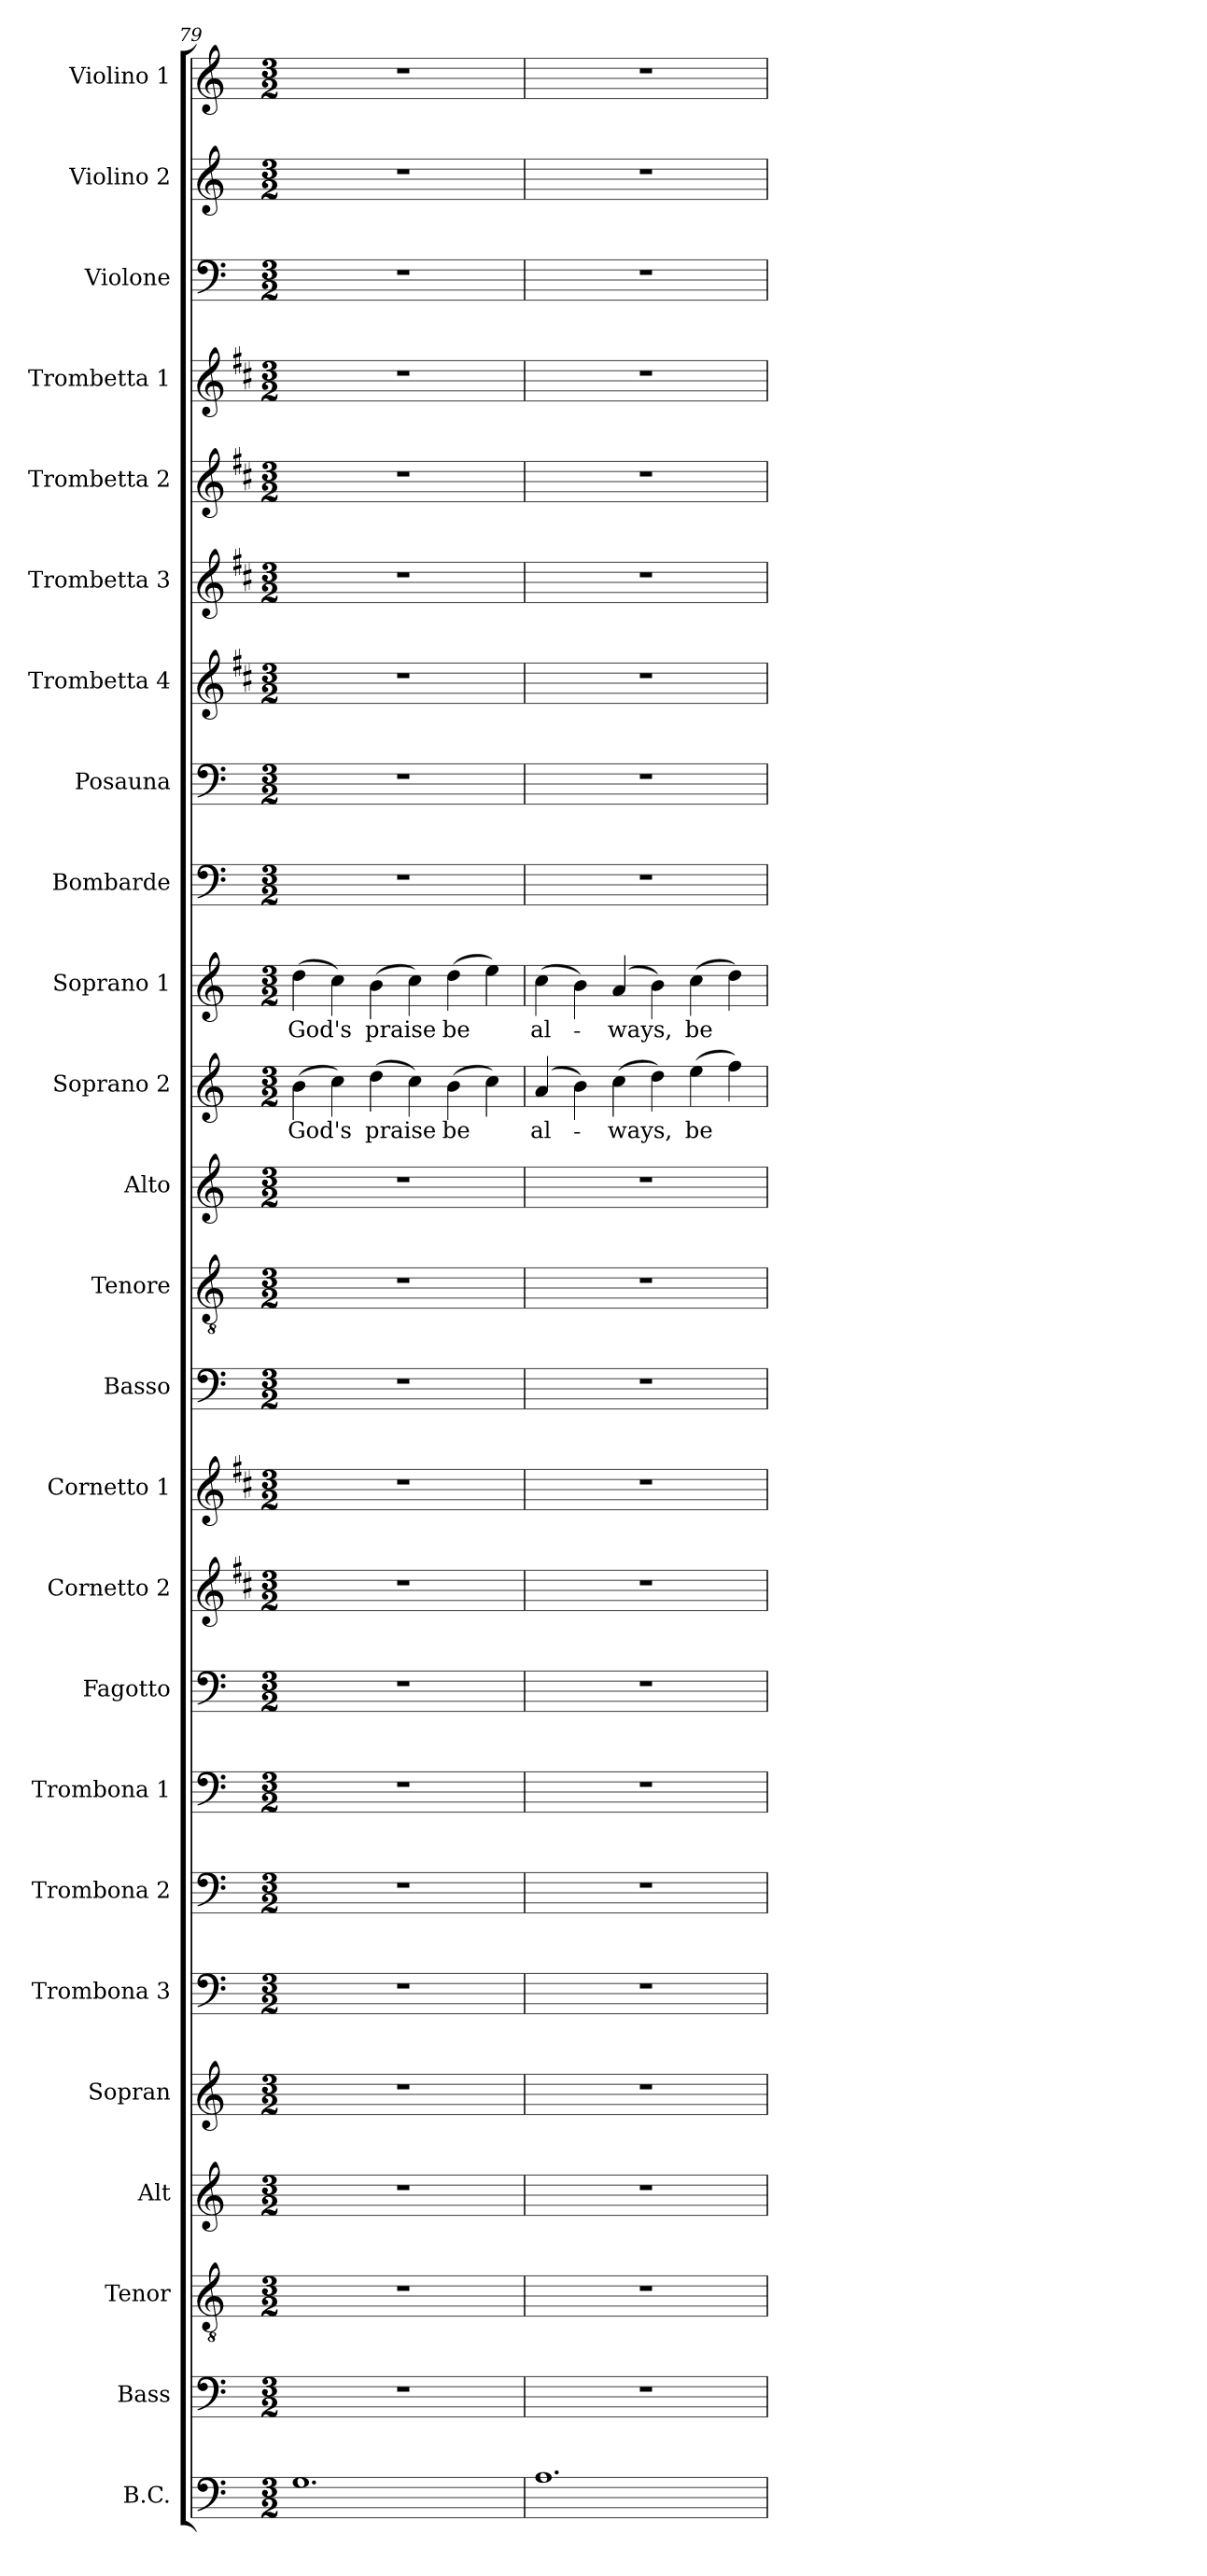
**kern	**kern	**kern	**kern	**kern	**kern	**kern	**kern	**kern	**kern	**kern	**kern	**kern	**kern	**kern	**text	**kern	**text	**kern	**kern	**kern	**kern	**kern	**kern	**kern	**kern	**kern
*part25	*part24	*part23	*part22	*part21	*part20	*part19	*part18	*part17	*part16	*part15	*part14	*part13	*part12	*part11	*part11	*part10	*part10	*part9	*part8	*part7	*part6	*part5	*part4	*part3	*part2	*part1
*staff25	*staff24	*staff23	*staff22	*staff21	*staff20	*staff19	*staff18	*staff17	*staff16	*staff15	*staff14	*staff13	*staff12	*staff11	*staff11	*staff10	*staff10	*staff9	*staff8	*staff7	*staff6	*staff5	*staff4	*staff3	*staff2	*staff1
*I"B.C.	*I"Bass	*I"Tenor	*I"Alt	*I"Sopran	*I"Trombona 3	*I"Trombona 2	*I"Trombona 1	*I"Fagotto	*I"Cornetto 2	*I"Cornetto 1	*I"Basso	*I"Tenore	*I"Alto	*I"Soprano 2	*	*I"Soprano 1	*	*I"Bombarde	*I"Posauna	*I"Trombetta 4	*I"Trombetta 3	*I"Trombetta 2	*I"Trombetta 1	*I"Violone	*I"Violino 2	*I"Violino 1
*I'B.C.	*I'B.	*I'T.	*I'A.	*I'S.	*I'Tbn. 2	*I'Tbn. 2	*I'Tbn. 1	*I'Fag.	*I'Cor. 2	*I'Cor. 1	*I'B.	*I'T.	*I'A.	*I'S.	*	*I'S.	*	*	*	*	*	*	*	*	*I'Vl. 2	*I'Vl. 1
*clefF4	*clefF4	*clefGv2	*clefG2	*clefG2	*clefF4	*clefF4	*clefF4	*clefF4	*clefG2	*clefG2	*clefF4	*clefGv2	*clefG2	*clefG2	*	*clefG2	*	*clefF4	*clefF4	*clefG2	*clefG2	*clefG2	*clefG2	*clefF4	*clefG2	*clefG2
*	*	*ITrd7c12	*	*	*	*	*	*	*ITrd1c2	*ITrd1c2	*	*ITrd7c12	*	*	*	*	*	*	*	*ITrd1c2	*ITrd1c2	*ITrd1c2	*ITrd1c2	*	*	*
*k[]	*k[]	*k[]	*k[]	*k[]	*k[]	*k[]	*k[]	*k[]	*k[]	*k[]	*k[]	*k[]	*k[]	*k[]	*	*k[]	*	*k[]	*k[]	*k[]	*k[]	*k[]	*k[]	*k[]	*k[]	*k[]
*C:	*C:	*C:	*C:	*C:	*C:	*C:	*C:	*C:	*C:	*C:	*C:	*C:	*C:	*C:	*	*C:	*	*C:	*C:	*C:	*C:	*C:	*C:	*C:	*C:	*C:
*M3/2	*M3/2	*M3/2	*M3/2	*M3/2	*M3/2	*M3/2	*M3/2	*M3/2	*M3/2	*M3/2	*M3/2	*M3/2	*M3/2	*M3/2	*	*M3/2	*	*M3/2	*M3/2	*M3/2	*M3/2	*M3/2	*M3/2	*M3/2	*M3/2	*M3/2
=79	=79	=79	=79	=79	=79	=79	=79	=79	=79	=79	=79	=79	=79	=79	=79	=79	=79	=79	=79	=79	=79	=79	=79	=79	=79	=79
!	!LO:N:vis=1	!LO:N:vis=1	!LO:N:vis=1	!LO:N:vis=1	!LO:N:vis=1	!LO:N:vis=1	!LO:N:vis=1	!LO:N:vis=1	!LO:N:vis=1	!LO:N:vis=1	!LO:N:vis=1	!LO:N:vis=1	!LO:N:vis=1	!	!	!	!	!	!	!	!	!	!	!	!	!
!	!	!	!	!	!	!	!	!	!	!	!	!	!	!	!LO:LY:b:color=#000000	!	!	!	!	!	!	!	!	!	!	!
!	!	!	!	!	!	!	!	!	!	!	!	!	!	!	!	!	!LO:LY:b:color=#000000	!LO:N:vis=1	!LO:N:vis=1	!LO:N:vis=1	!LO:N:vis=1	!LO:N:vis=1	!LO:N:vis=1	!LO:N:vis=1	!LO:N:vis=1	!LO:N:vis=1
1.Gi	1.r	1.r	1.r	1.r	1.r	1.r	1.r	1.r	1.r	1.r	1.r	1.r	1.r	(4bi\	God's	(4ddi\	God's	1.r	1.r	1.r	1.r	1.r	1.r	1.r	1.r	1.r
.	.	.	.	.	.	.	.	.	.	.	.	.	.	4cci\)	.	4cci\)	.	.	.	.	.	.	.	.	.	.
!	!	!	!	!	!	!	!	!	!	!	!	!	!	!	!LO:LY:b:color=#000000	!	!	!	!	!	!	!	!	!	!	!
!	!	!	!	!	!	!	!	!	!	!	!	!	!	!	!	!	!LO:LY:b:color=#000000	!	!	!	!	!	!	!	!	!
.	.	.	.	.	.	.	.	.	.	.	.	.	.	(4ddi\	praise	(4bi\	praise	.	.	.	.	.	.	.	.	.
.	.	.	.	.	.	.	.	.	.	.	.	.	.	4cci\)	.	4cci\)	.	.	.	.	.	.	.	.	.	.
!	!	!	!	!	!	!	!	!	!	!	!	!	!	!	!LO:LY:b:color=#000000	!	!	!	!	!	!	!	!	!	!	!
!	!	!	!	!	!	!	!	!	!	!	!	!	!	!	!	!	!LO:LY:b:color=#000000	!	!	!	!	!	!	!	!	!
.	.	.	.	.	.	.	.	.	.	.	.	.	.	(4bi\	be	(4ddi\	be	.	.	.	.	.	.	.	.	.
.	.	.	.	.	.	.	.	.	.	.	.	.	.	4cci\)	.	4eei\)	.	.	.	.	.	.	.	.	.	.
=80	=80	=80	=80	=80	=80	=80	=80	=80	=80	=80	=80	=80	=80	=80	=80	=80	=80	=80	=80	=80	=80	=80	=80	=80	=80	=80
!	!LO:N:vis=1	!LO:N:vis=1	!LO:N:vis=1	!LO:N:vis=1	!LO:N:vis=1	!LO:N:vis=1	!LO:N:vis=1	!LO:N:vis=1	!LO:N:vis=1	!LO:N:vis=1	!LO:N:vis=1	!LO:N:vis=1	!LO:N:vis=1	!	!	!	!	!	!	!	!	!	!	!	!	!
!	!	!	!	!	!	!	!	!	!	!	!	!	!	!	!LO:LY:b:color=#000000	!	!	!	!	!	!	!	!	!	!	!
!	!	!	!	!	!	!	!	!	!	!	!	!	!	!	!	!	!LO:LY:b:color=#000000	!LO:N:vis=1	!LO:N:vis=1	!LO:N:vis=1	!LO:N:vis=1	!LO:N:vis=1	!LO:N:vis=1	!LO:N:vis=1	!LO:N:vis=1	!LO:N:vis=1
1.Ai	1.r	1.r	1.r	1.r	1.r	1.r	1.r	1.r	1.r	1.r	1.r	1.r	1.r	(4ai/	al-	(4cci\	al-	1.r	1.r	1.r	1.r	1.r	1.r	1.r	1.r	1.r
.	.	.	.	.	.	.	.	.	.	.	.	.	.	4bi\)	.	4bi\)	.	.	.	.	.	.	.	.	.	.
!	!	!	!	!	!	!	!	!	!	!	!	!	!	!	!LO:LY:b:color=#000000	!	!	!	!	!	!	!	!	!	!	!
!	!	!	!	!	!	!	!	!	!	!	!	!	!	!	!	!	!LO:LY:b:color=#000000	!	!	!	!	!	!	!	!	!
.	.	.	.	.	.	.	.	.	.	.	.	.	.	(4cci\	-ways,	(4ai/	-ways,	.	.	.	.	.	.	.	.	.
.	.	.	.	.	.	.	.	.	.	.	.	.	.	4ddi\)	.	4bi\)	.	.	.	.	.	.	.	.	.	.
!	!	!	!	!	!	!	!	!	!	!	!	!	!	!	!LO:LY:b:color=#000000	!	!	!	!	!	!	!	!	!	!	!
!	!	!	!	!	!	!	!	!	!	!	!	!	!	!	!	!	!LO:LY:b:color=#000000	!	!	!	!	!	!	!	!	!
.	.	.	.	.	.	.	.	.	.	.	.	.	.	(4eei\	be	(4cci\	be	.	.	.	.	.	.	.	.	.
.	.	.	.	.	.	.	.	.	.	.	.	.	.	4ffi\)	.	4ddi\)	.	.	.	.	.	.	.	.	.	.
=	=	=	=	=	=	=	=	=	=	=	=	=	=	=	=	=	=	=	=	=	=	=	=	=	=	=
*-	*-	*-	*-	*-	*-	*-	*-	*-	*-	*-	*-	*-	*-	*-	*-	*-	*-	*-	*-	*-	*-	*-	*-	*-	*-	*-
